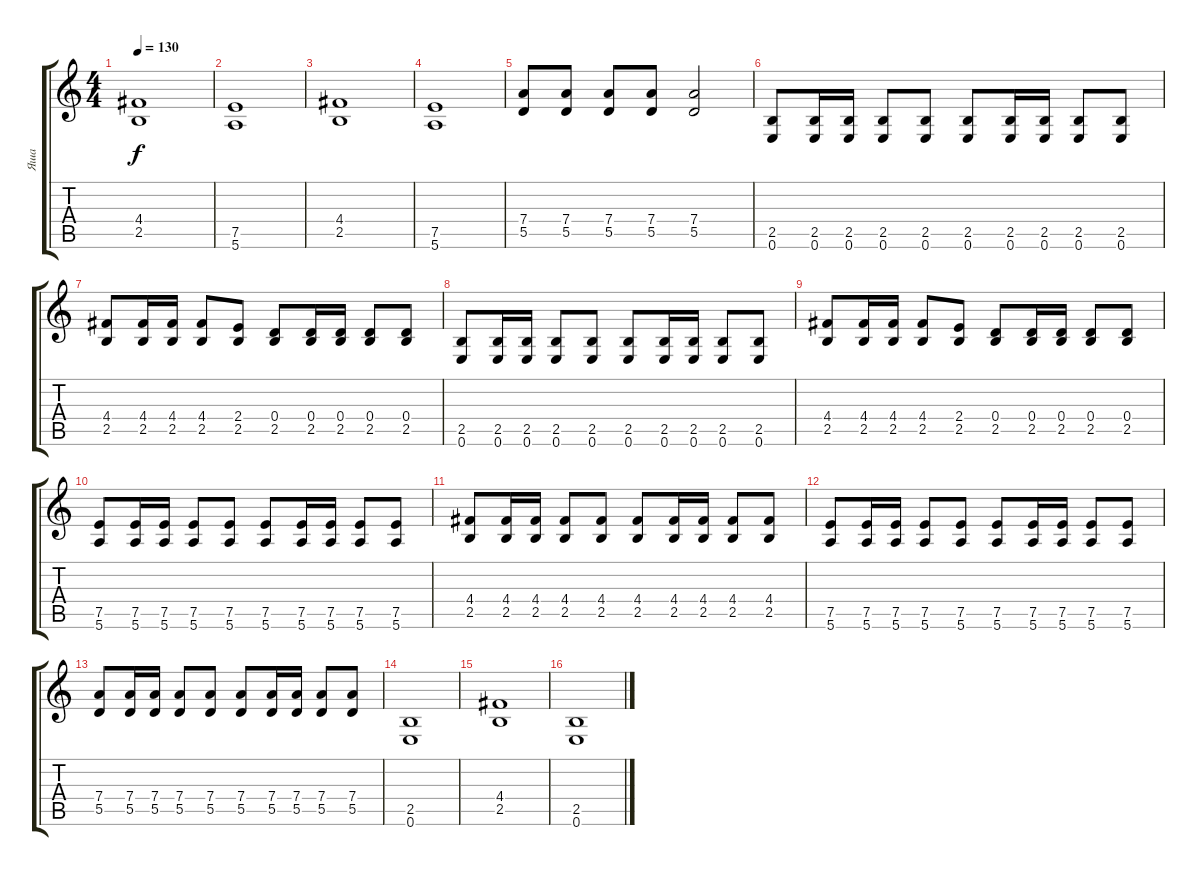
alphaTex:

\track ("Яша" "Яша") {instrument electricguitarmuted}
\staff {score tabs}
\tuning (E4 B3 G3 D3 A2 E2) {hide}
\ts (4 4)
\tempo 130
\clef g2
\ks c
(4.4 2.5).1{dy f} |
(7.5 5.6).1 |
(4.4 2.5).1 |
(7.5 5.6).1 |
(7.4 5.5).8 (7.4 5.5).8 (7.4 5.5).8 (7.4 5.5).8 (7.4 5.5).2 |
(2.5 0.6).8 (2.5 0.6).16 (2.5 0.6).16 (2.5 0.6).8 (2.5 0.6).8 (2.5 0.6).8 (2.5 0.6).16 (2.5 0.6).16 (2.5 0.6).8 (2.5 0.6).8 |
(4.4 2.5).8 (4.4 2.5).16 (4.4 2.5).16 (4.4 2.5).8 (2.4 2.5).8 (0.4 2.5).8 (0.4 2.5).16 (0.4 2.5).16 (0.4 2.5).8 (0.4 2.5).8 |
(2.5 0.6).8 (2.5 0.6).16 (2.5 0.6).16 (2.5 0.6).8 (2.5 0.6).8 (2.5 0.6).8 (2.5 0.6).16 (2.5 0.6).16 (2.5 0.6).8 (2.5 0.6).8 |
(4.4 2.5).8 (4.4 2.5).16 (4.4 2.5).16 (4.4 2.5).8 (2.4 2.5).8 (0.4 2.5).8 (0.4 2.5).16 (0.4 2.5).16 (0.4 2.5).8 (0.4 2.5).8 |
(7.5 5.6).8 (7.5 5.6).16 (7.5 5.6).16 (7.5 5.6).8 (7.5 5.6).8 (7.5 5.6).8 (7.5 5.6).16 (7.5 5.6).16 (7.5 5.6).8 (7.5 5.6).8 |
(4.4 2.5).8 (4.4 2.5).16 (4.4 2.5).16 (4.4 2.5).8 (4.4 2.5).8 (4.4 2.5).8 (4.4 2.5).16 (4.4 2.5).16 (4.4 2.5).8 (4.4 2.5).8 |
(7.5 5.6).8 (7.5 5.6).16 (7.5 5.6).16 (7.5 5.6).8 (7.5 5.6).8 (7.5 5.6).8 (7.5 5.6).16 (7.5 5.6).16 (7.5 5.6).8 (7.5 5.6).8 |
(7.4 5.5).8 (7.4 5.5).16 (7.4 5.5).16 (7.4 5.5).8 (7.4 5.5).8 (7.4 5.5).8 (7.4 5.5).16 (7.4 5.5).16 (7.4 5.5).8 (7.4 5.5).8 |
(2.5 0.6).1 |
(4.4 2.5).1 |
(2.5 0.6).1
